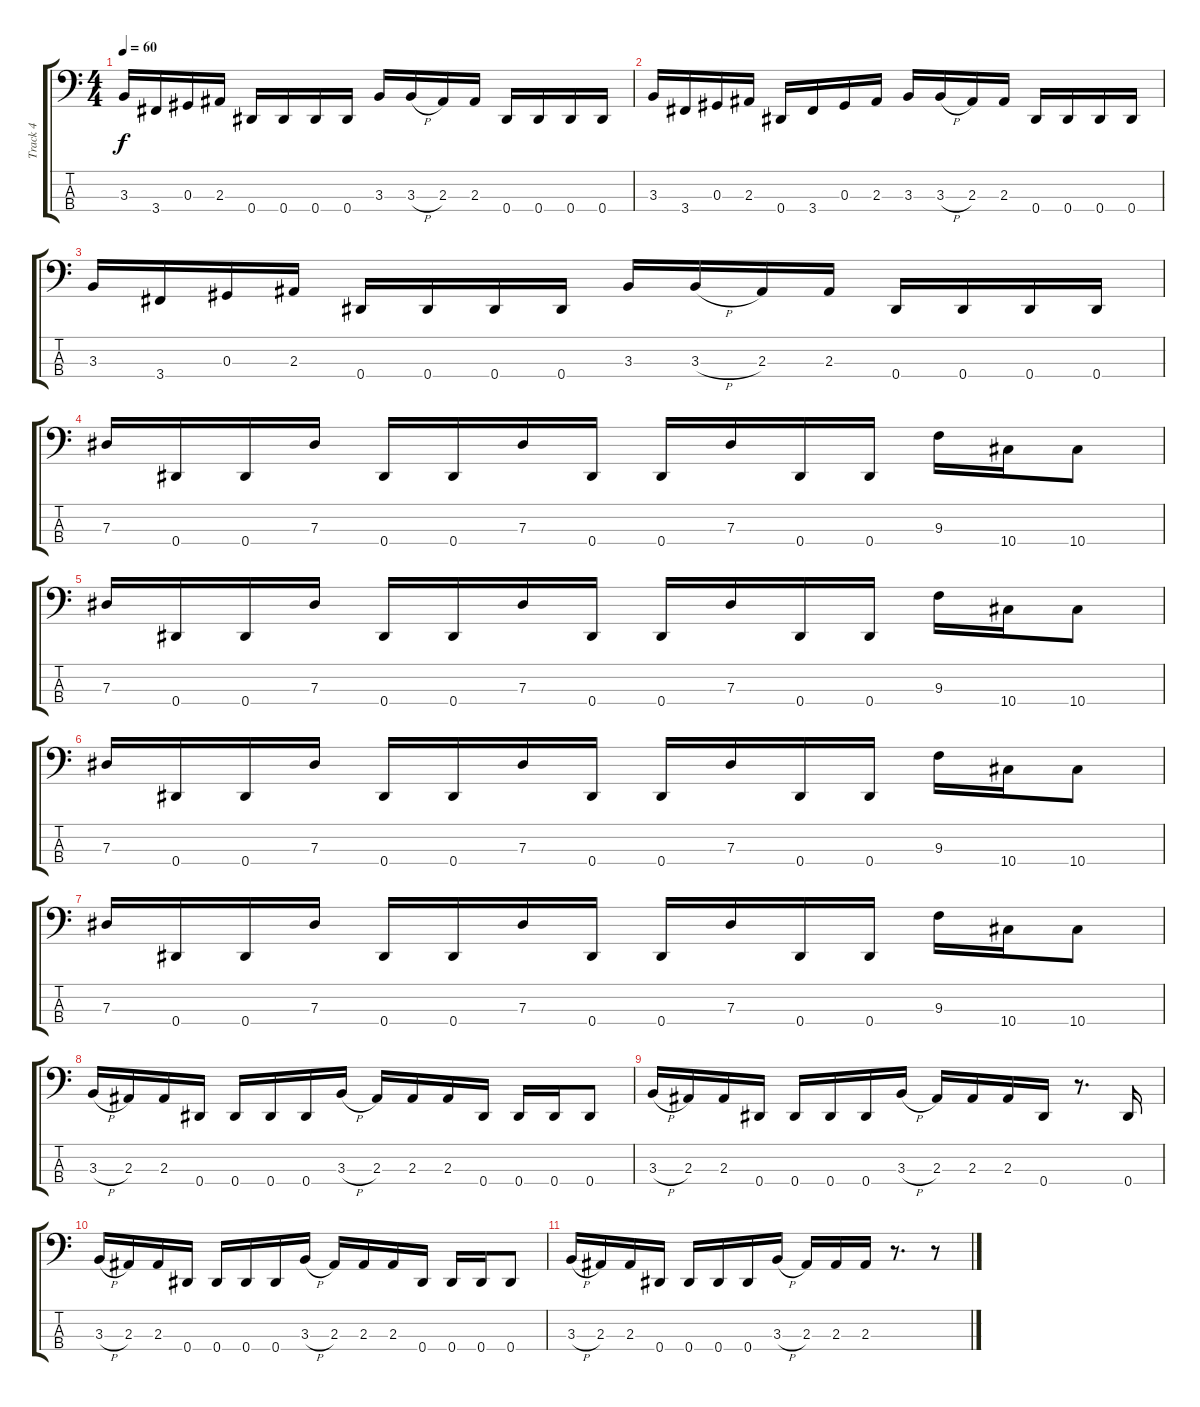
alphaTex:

\track ("Track 4" "Track 4") {instrument electricbassfinger}
\staff {score tabs}
\tuning (Gb2 Db2 Ab1 Eb1) {hide}
\ts (4 4)
\tempo 60
\clef f4
\ks c
3.3.16{dy f} 3.4.16 0.3.16 2.3.16 0.4.16 0.4.16 0.4.16 0.4.16 3.3.16 3.3{h}.16 2.3.16 2.3.16 0.4.16 0.4.16 0.4.16 0.4.16 |
3.3.16 3.4.16 0.3.16 2.3.16 0.4.16 3.4.16 0.3.16 2.3.16 3.3.16 3.3{h}.16 2.3.16 2.3.16 0.4.16 0.4.16 0.4.16 0.4.16 |
3.3.16 3.4.16 0.3.16 2.3.16 0.4.16 0.4.16 0.4.16 0.4.16 3.3.16 3.3{h}.16 2.3.16 2.3.16 0.4.16 0.4.16 0.4.16 0.4.16 |
7.3.16 0.4.16 0.4.16 7.3.16 0.4.16 0.4.16 7.3.16 0.4.16 0.4.16 7.3.16 0.4.16 0.4.16 9.3.16 10.4.16 10.4.8 |
7.3.16 0.4.16 0.4.16 7.3.16 0.4.16 0.4.16 7.3.16 0.4.16 0.4.16 7.3.16 0.4.16 0.4.16 9.3.16 10.4.16 10.4.8 |
7.3.16 0.4.16 0.4.16 7.3.16 0.4.16 0.4.16 7.3.16 0.4.16 0.4.16 7.3.16 0.4.16 0.4.16 9.3.16 10.4.16 10.4.8 |
7.3.16 0.4.16 0.4.16 7.3.16 0.4.16 0.4.16 7.3.16 0.4.16 0.4.16 7.3.16 0.4.16 0.4.16 9.3.16 10.4.16 10.4.8 |
3.3{h}.16 2.3.16 2.3.16 0.4.16 0.4.16 0.4.16 0.4.16 3.3{h}.16 2.3.16 2.3.16 2.3.16 0.4.16 0.4.16 0.4.16 0.4.8 |
3.3{h}.16 2.3.16 2.3.16 0.4.16 0.4.16 0.4.16 0.4.16 3.3{h}.16 2.3.16 2.3.16 2.3.16 0.4.16 r.8{d} 0.4.16 |
3.3{h}.16 2.3.16 2.3.16 0.4.16 0.4.16 0.4.16 0.4.16 3.3{h}.16 2.3.16 2.3.16 2.3.16 0.4.16 0.4.16 0.4.16 0.4.8 |
3.3{h}.16 2.3.16 2.3.16 0.4.16 0.4.16 0.4.16 0.4.16 3.3{h}.16 2.3.16 2.3.16 2.3.16 r.8{d} r.8
